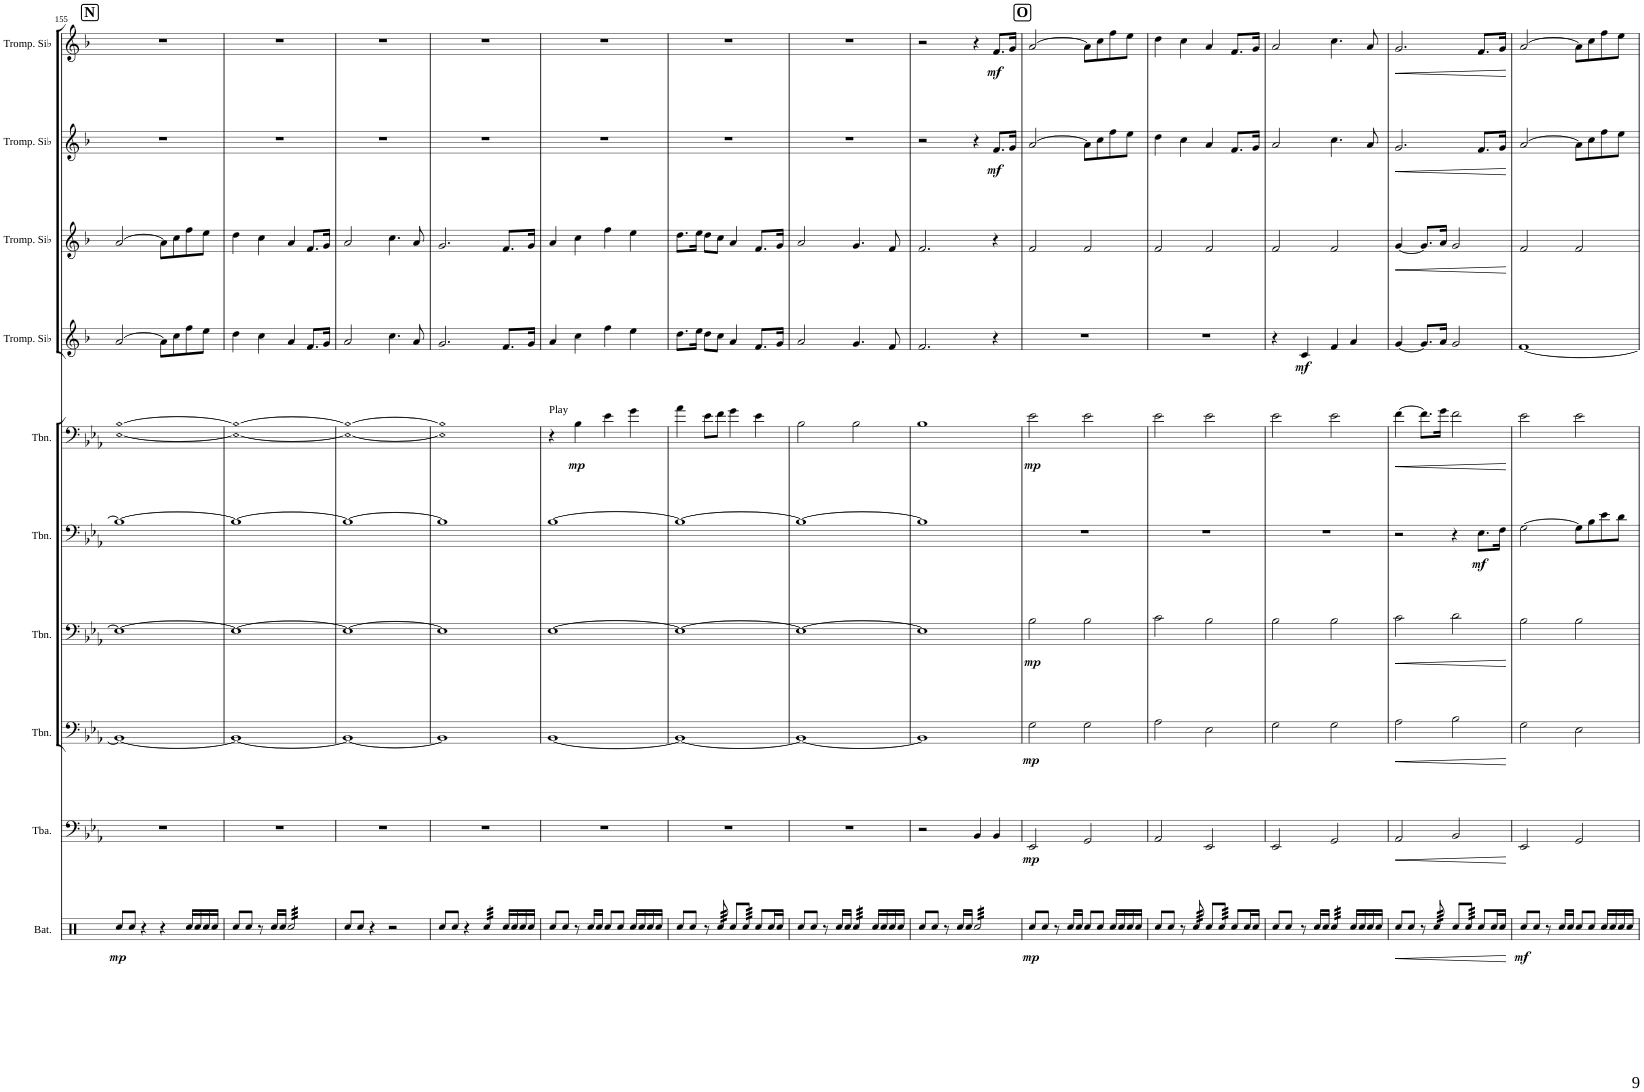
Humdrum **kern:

**kern	**dynam	**kern	**dynam	**kern	**dynam	**kern	**dynam	**kern	**dynam	**kern	**dynam	**kern	**dynam	**kern	**dynam	**kern	**dynam	**kern	**dynam
*part10	*part10	*part9	*part9	*part8	*part8	*part7	*part7	*part6	*part6	*part5	*part5	*part4	*part4	*part3	*part3	*part2	*part2	*part1	*part1
*staff10	*staff10	*staff9	*staff9	*staff8	*staff8	*staff7	*staff7	*staff6	*staff6	*staff5	*staff5	*staff4	*staff4	*staff3	*staff3	*staff2	*staff2	*staff1	*staff1
*I"Batterie	*	*I"Tuba	*	*I"Trombone	*	*I"Trombone	*	*I"Trombone	*	*I"Trombone	*	*I"Trompette en Sib	*	*I"Trompette en Sib	*	*I"Trompette en Sib	*	*I"Trompette en Sib	*
*I'Bat.	*	*I'Tba.	*	*I'Tbn.	*	*I'Tbn.	*	*I'Tbn.	*	*I'Tbn.	*	*I'Tromp. Sib	*	*I'Tromp. Sib	*	*I'Tromp. Sib	*	*I'Tromp. Sib	*
!!LO:PB:g=z
*clefX	*	*clefF4	*	*clefF4	*	*clefF4	*	*clefF4	*	*clefF4	*	*clefG2	*	*clefG2	*	*clefG2	*	*clefG2	*
*	*	*	*	*	*	*	*	*	*	*	*	*Trd1c2	*	*Trd1c2	*	*Trd1c2	*	*Trd1c2	*
*k[]	*	*k[b-e-a-]	*	*k[b-e-a-]	*	*k[b-e-a-]	*	*k[b-e-a-]	*	*k[b-e-a-]	*	*k[b-]	*	*k[b-]	*	*k[b-]	*	*k[b-]	*
*M4/4	*	*M4/4	*	*M4/4	*	*M4/4	*	*M4/4	*	*M4/4	*	*M4/4	*	*M4/4	*	*M4/4	*	*M4/4	*
!!LO:REH:place=s1:a:B:cj:fs=14:t=N
=155	=155	=155	=155	=155	=155	=155	=155	=155	=155	=155	=155	=155	=155	=155	=155	=155	=155	=155	=155
!	!LO:DY:b	!	!	!	!	!	!	!	!	!	!	!	!	!	!	!	!	!	!
8Rcc/L	mp	1r	.	1BB-_	.	1E-_	.	1B-_	.	[1E- [1B-	.	[2a/	.	[2a/	.	1r	.	1r	.
8Rcc/J	.	.	.	.	.	.	.	.	.	.	.	.	.	.	.	.	.	.	.
4r	.	.	.	.	.	.	.	.	.	.	.	.	.	.	.	.	.	.	.
4r	.	.	.	.	.	.	.	.	.	.	.	8a\L]	.	8a\L]	.	.	.	.	.
.	.	.	.	.	.	.	.	.	.	.	.	8cc\	.	8cc\	.	.	.	.	.
16Rcc/LL	.	.	.	.	.	.	.	.	.	.	.	8ff\	.	8ff\	.	.	.	.	.
16Rcc/	.	.	.	.	.	.	.	.	.	.	.	.	.	.	.	.	.	.	.
16Rcc/	.	.	.	.	.	.	.	.	.	.	.	8ee\J	.	8ee\J	.	.	.	.	.
16Rcc/JJ	.	.	.	.	.	.	.	.	.	.	.	.	.	.	.	.	.	.	.
=156	=156	=156	=156	=156	=156	=156	=156	=156	=156	=156	=156	=156	=156	=156	=156	=156	=156	=156	=156
8Rcc/L	.	1r	.	1BB-_	.	1E-_	.	1B-_	.	1E-_ 1B-_	.	4dd\	.	4dd\	.	1r	.	1r	.
8Rcc/J	.	.	.	.	.	.	.	.	.	.	.	.	.	.	.	.	.	.	.
8r	.	.	.	.	.	.	.	.	.	.	.	4cc\	.	4cc\	.	.	.	.	.
16Rcc/LL	.	.	.	.	.	.	.	.	.	.	.	.	.	.	.	.	.	.	.
16Rcc/JJ	.	.	.	.	.	.	.	.	.	.	.	.	.	.	.	.	.	.	.
*tremolo	*	*	*	*	*	*	*	*	*	*	*	*	*	*	*	*	*	*	*
32Rcc/LLL	.	.	.	.	.	.	.	.	.	.	.	4a/	.	4a/	.	.	.	.	.
32Rcc/	.	.	.	.	.	.	.	.	.	.	.	.	.	.	.	.	.	.	.
32Rcc/	.	.	.	.	.	.	.	.	.	.	.	.	.	.	.	.	.	.	.
32Rcc/	.	.	.	.	.	.	.	.	.	.	.	.	.	.	.	.	.	.	.
32Rcc/	.	.	.	.	.	.	.	.	.	.	.	.	.	.	.	.	.	.	.
32Rcc/	.	.	.	.	.	.	.	.	.	.	.	.	.	.	.	.	.	.	.
32Rcc/	.	.	.	.	.	.	.	.	.	.	.	.	.	.	.	.	.	.	.
32Rcc/	.	.	.	.	.	.	.	.	.	.	.	.	.	.	.	.	.	.	.
32Rcc/	.	.	.	.	.	.	.	.	.	.	.	8.f/L	.	8.f/L	.	.	.	.	.
32Rcc/	.	.	.	.	.	.	.	.	.	.	.	.	.	.	.	.	.	.	.
32Rcc/	.	.	.	.	.	.	.	.	.	.	.	.	.	.	.	.	.	.	.
32Rcc/	.	.	.	.	.	.	.	.	.	.	.	.	.	.	.	.	.	.	.
32Rcc/	.	.	.	.	.	.	.	.	.	.	.	.	.	.	.	.	.	.	.
32Rcc/	.	.	.	.	.	.	.	.	.	.	.	.	.	.	.	.	.	.	.
32Rcc/	.	.	.	.	.	.	.	.	.	.	.	16g/Jk	.	16g/Jk	.	.	.	.	.
32Rcc/JJJ	.	.	.	.	.	.	.	.	.	.	.	.	.	.	.	.	.	.	.
*Xtremolo	*	*	*	*	*	*	*	*	*	*	*	*	*	*	*	*	*	*	*
=157	=157	=157	=157	=157	=157	=157	=157	=157	=157	=157	=157	=157	=157	=157	=157	=157	=157	=157	=157
8Rcc/L	.	1r	.	1BB-_	.	1E-_	.	1B-_	.	1E-_ 1B-_	.	2a/	.	2a/	.	1r	.	1r	.
8Rcc/J	.	.	.	.	.	.	.	.	.	.	.	.	.	.	.	.	.	.	.
4r	.	.	.	.	.	.	.	.	.	.	.	.	.	.	.	.	.	.	.
2r	.	.	.	.	.	.	.	.	.	.	.	4.cc\	.	4.cc\	.	.	.	.	.
.	.	.	.	.	.	.	.	.	.	.	.	8a/	.	8a/	.	.	.	.	.
=158	=158	=158	=158	=158	=158	=158	=158	=158	=158	=158	=158	=158	=158	=158	=158	=158	=158	=158	=158
8Rcc/L	.	1r	.	1BB-]	.	1E-]	.	1B-]	.	1E-] 1B-]	.	2.g/	.	2.g/	.	1r	.	1r	.
8Rcc/J	.	.	.	.	.	.	.	.	.	.	.	.	.	.	.	.	.	.	.
4r	.	.	.	.	.	.	.	.	.	.	.	.	.	.	.	.	.	.	.
*tremolo	*	*	*	*	*	*	*	*	*	*	*	*	*	*	*	*	*	*	*
32Rcc/LLL	.	.	.	.	.	.	.	.	.	.	.	.	.	.	.	.	.	.	.
32Rcc/	.	.	.	.	.	.	.	.	.	.	.	.	.	.	.	.	.	.	.
32Rcc/	.	.	.	.	.	.	.	.	.	.	.	.	.	.	.	.	.	.	.
32Rcc/	.	.	.	.	.	.	.	.	.	.	.	.	.	.	.	.	.	.	.
32Rcc/	.	.	.	.	.	.	.	.	.	.	.	.	.	.	.	.	.	.	.
32Rcc/	.	.	.	.	.	.	.	.	.	.	.	.	.	.	.	.	.	.	.
32Rcc/	.	.	.	.	.	.	.	.	.	.	.	.	.	.	.	.	.	.	.
32Rcc/JJJ	.	.	.	.	.	.	.	.	.	.	.	.	.	.	.	.	.	.	.
*Xtremolo	*	*	*	*	*	*	*	*	*	*	*	*	*	*	*	*	*	*	*
16Rcc/LL	.	.	.	.	.	.	.	.	.	.	.	8.f/L	.	8.f/L	.	.	.	.	.
16Rcc/	.	.	.	.	.	.	.	.	.	.	.	.	.	.	.	.	.	.	.
16Rcc/	.	.	.	.	.	.	.	.	.	.	.	.	.	.	.	.	.	.	.
16Rcc/JJ	.	.	.	.	.	.	.	.	.	.	.	16g/Jk	.	16g/Jk	.	.	.	.	.
=159	=159	=159	=159	=159	=159	=159	=159	=159	=159	=159	=159	=159	=159	=159	=159	=159	=159	=159	=159
!	!	!	!	!	!	!	!	!	!	!LO:TX:a:t=Play	!	!	!	!	!	!	!	!	!
8Rcc/L	.	1r	.	[1BB-	.	[1E-	.	[1B-	.	4r	.	4a/	.	4a/	.	1r	.	1r	.
8Rcc/J	.	.	.	.	.	.	.	.	.	.	.	.	.	.	.	.	.	.	.
!	!	!	!	!	!	!	!	!	!	!	!LO:DY:b	!	!	!	!	!	!	!	!
8r	.	.	.	.	.	.	.	.	.	4B-\	mp	4cc\	.	4cc\	.	.	.	.	.
16Rcc/LL	.	.	.	.	.	.	.	.	.	.	.	.	.	.	.	.	.	.	.
16Rcc/JJ	.	.	.	.	.	.	.	.	.	.	.	.	.	.	.	.	.	.	.
8Rcc/L	.	.	.	.	.	.	.	.	.	4e-\	.	4ff\	.	4ff\	.	.	.	.	.
8Rcc/J	.	.	.	.	.	.	.	.	.	.	.	.	.	.	.	.	.	.	.
16Rcc/LL	.	.	.	.	.	.	.	.	.	4g\	.	4ee\	.	4ee\	.	.	.	.	.
16Rcc/	.	.	.	.	.	.	.	.	.	.	.	.	.	.	.	.	.	.	.
16Rcc/	.	.	.	.	.	.	.	.	.	.	.	.	.	.	.	.	.	.	.
16Rcc/JJ	.	.	.	.	.	.	.	.	.	.	.	.	.	.	.	.	.	.	.
=160	=160	=160	=160	=160	=160	=160	=160	=160	=160	=160	=160	=160	=160	=160	=160	=160	=160	=160	=160
8Rcc/L	.	1r	.	1BB-_	.	1E-_	.	1B-_	.	4a-\	.	8.dd\L	.	8.dd\L	.	1r	.	1r	.
8Rcc/J	.	.	.	.	.	.	.	.	.	.	.	.	.	.	.	.	.	.	.
.	.	.	.	.	.	.	.	.	.	.	.	16ee\Jk	.	16ee\Jk	.	.	.	.	.
8r	.	.	.	.	.	.	.	.	.	8e-\L	.	8dd\L	.	8dd\L	.	.	.	.	.
*tremolo	*	*	*	*	*	*	*	*	*	*	*	*	*	*	*	*	*	*	*
64Rcc/	.	.	.	.	.	.	.	.	.	8f\J	.	8cc\J	.	8cc\J	.	.	.	.	.
64Rcc/	.	.	.	.	.	.	.	.	.	.	.	.	.	.	.	.	.	.	.
64Rcc/	.	.	.	.	.	.	.	.	.	.	.	.	.	.	.	.	.	.	.
64Rcc/	.	.	.	.	.	.	.	.	.	.	.	.	.	.	.	.	.	.	.
64Rcc/	.	.	.	.	.	.	.	.	.	.	.	.	.	.	.	.	.	.	.
64Rcc/	.	.	.	.	.	.	.	.	.	.	.	.	.	.	.	.	.	.	.
64Rcc/	.	.	.	.	.	.	.	.	.	.	.	.	.	.	.	.	.	.	.
64Rcc/	.	.	.	.	.	.	.	.	.	.	.	.	.	.	.	.	.	.	.
*Xtremolo	*	*	*	*	*	*	*	*	*	*	*	*	*	*	*	*	*	*	*
8Rcc/L	.	.	.	.	.	.	.	.	.	4g\	.	4a/	.	4a/	.	.	.	.	.
*tremolo	*	*	*	*	*	*	*	*	*	*	*	*	*	*	*	*	*	*	*
64Rcc/	.	.	.	.	.	.	.	.	.	.	.	.	.	.	.	.	.	.	.
64Rcc/	.	.	.	.	.	.	.	.	.	.	.	.	.	.	.	.	.	.	.
64Rcc/	.	.	.	.	.	.	.	.	.	.	.	.	.	.	.	.	.	.	.
64Rcc/	.	.	.	.	.	.	.	.	.	.	.	.	.	.	.	.	.	.	.
64Rcc/	.	.	.	.	.	.	.	.	.	.	.	.	.	.	.	.	.	.	.
64Rcc/	.	.	.	.	.	.	.	.	.	.	.	.	.	.	.	.	.	.	.
64Rcc/	.	.	.	.	.	.	.	.	.	.	.	.	.	.	.	.	.	.	.
64Rcc/JJJJ	.	.	.	.	.	.	.	.	.	.	.	.	.	.	.	.	.	.	.
*Xtremolo	*	*	*	*	*	*	*	*	*	*	*	*	*	*	*	*	*	*	*
8Rcc/L	.	.	.	.	.	.	.	.	.	4e-\	.	8.f/L	.	8.f/L	.	.	.	.	.
16Rcc/L	.	.	.	.	.	.	.	.	.	.	.	.	.	.	.	.	.	.	.
16Rcc/JJ	.	.	.	.	.	.	.	.	.	.	.	16g/Jk	.	16g/Jk	.	.	.	.	.
=161	=161	=161	=161	=161	=161	=161	=161	=161	=161	=161	=161	=161	=161	=161	=161	=161	=161	=161	=161
8Rcc/L	.	1r	.	1BB-_	.	1E-_	.	1B-_	.	2B-\	.	2a/	.	2a/	.	1r	.	1r	.
8Rcc/J	.	.	.	.	.	.	.	.	.	.	.	.	.	.	.	.	.	.	.
8r	.	.	.	.	.	.	.	.	.	.	.	.	.	.	.	.	.	.	.
16Rcc/LL	.	.	.	.	.	.	.	.	.	.	.	.	.	.	.	.	.	.	.
16Rcc/JJ	.	.	.	.	.	.	.	.	.	.	.	.	.	.	.	.	.	.	.
*tremolo	*	*	*	*	*	*	*	*	*	*	*	*	*	*	*	*	*	*	*
32Rcc/LLL	.	.	.	.	.	.	.	.	.	2B-\	.	4.g/	.	4.g/	.	.	.	.	.
32Rcc/	.	.	.	.	.	.	.	.	.	.	.	.	.	.	.	.	.	.	.
32Rcc/	.	.	.	.	.	.	.	.	.	.	.	.	.	.	.	.	.	.	.
32Rcc/	.	.	.	.	.	.	.	.	.	.	.	.	.	.	.	.	.	.	.
32Rcc/	.	.	.	.	.	.	.	.	.	.	.	.	.	.	.	.	.	.	.
32Rcc/	.	.	.	.	.	.	.	.	.	.	.	.	.	.	.	.	.	.	.
32Rcc/	.	.	.	.	.	.	.	.	.	.	.	.	.	.	.	.	.	.	.
32Rcc/JJJ	.	.	.	.	.	.	.	.	.	.	.	.	.	.	.	.	.	.	.
*Xtremolo	*	*	*	*	*	*	*	*	*	*	*	*	*	*	*	*	*	*	*
16Rcc/LL	.	.	.	.	.	.	.	.	.	.	.	.	.	.	.	.	.	.	.
16Rcc/	.	.	.	.	.	.	.	.	.	.	.	.	.	.	.	.	.	.	.
16Rcc/	.	.	.	.	.	.	.	.	.	.	.	8f/	.	8f/	.	.	.	.	.
16Rcc/JJ	.	.	.	.	.	.	.	.	.	.	.	.	.	.	.	.	.	.	.
=162	=162	=162	=162	=162	=162	=162	=162	=162	=162	=162	=162	=162	=162	=162	=162	=162	=162	=162	=162
8Rcc/L	.	2r	.	1BB-]	.	1E-]	.	1B-]	.	1B-	.	2.f/	.	2.f/	.	2r	.	2r	.
8Rcc/J	.	.	.	.	.	.	.	.	.	.	.	.	.	.	.	.	.	.	.
8r	.	.	.	.	.	.	.	.	.	.	.	.	.	.	.	.	.	.	.
16Rcc/LL	.	.	.	.	.	.	.	.	.	.	.	.	.	.	.	.	.	.	.
16Rcc/JJ	.	.	.	.	.	.	.	.	.	.	.	.	.	.	.	.	.	.	.
*tremolo	*	*	*	*	*	*	*	*	*	*	*	*	*	*	*	*	*	*	*
32Rcc/LLL	.	4BB-/	.	.	.	.	.	.	.	.	.	.	.	.	.	4r	.	4r	.
32Rcc/	.	.	.	.	.	.	.	.	.	.	.	.	.	.	.	.	.	.	.
32Rcc/	.	.	.	.	.	.	.	.	.	.	.	.	.	.	.	.	.	.	.
32Rcc/	.	.	.	.	.	.	.	.	.	.	.	.	.	.	.	.	.	.	.
32Rcc/	.	.	.	.	.	.	.	.	.	.	.	.	.	.	.	.	.	.	.
32Rcc/	.	.	.	.	.	.	.	.	.	.	.	.	.	.	.	.	.	.	.
32Rcc/	.	.	.	.	.	.	.	.	.	.	.	.	.	.	.	.	.	.	.
32Rcc/	.	.	.	.	.	.	.	.	.	.	.	.	.	.	.	.	.	.	.
!	!	!	!	!	!	!	!	!	!	!	!	!	!	!	!	!	!LO:DY:b	!	!LO:DY:b
32Rcc/	.	4BB-/	.	.	.	.	.	.	.	.	.	4r	.	4r	.	8.f/L	mf	8.f/L	mf
32Rcc/	.	.	.	.	.	.	.	.	.	.	.	.	.	.	.	.	.	.	.
32Rcc/	.	.	.	.	.	.	.	.	.	.	.	.	.	.	.	.	.	.	.
32Rcc/	.	.	.	.	.	.	.	.	.	.	.	.	.	.	.	.	.	.	.
32Rcc/	.	.	.	.	.	.	.	.	.	.	.	.	.	.	.	.	.	.	.
32Rcc/	.	.	.	.	.	.	.	.	.	.	.	.	.	.	.	.	.	.	.
32Rcc/	.	.	.	.	.	.	.	.	.	.	.	.	.	.	.	16g/Jk	.	16g/Jk	.
32Rcc/JJJ	.	.	.	.	.	.	.	.	.	.	.	.	.	.	.	.	.	.	.
*Xtremolo	*	*	*	*	*	*	*	*	*	*	*	*	*	*	*	*	*	*	*
!!LO:REH:place=s1:a:B:cj:fs=14:t=O
=163	=163	=163	=163	=163	=163	=163	=163	=163	=163	=163	=163	=163	=163	=163	=163	=163	=163	=163	=163
!	!LO:DY:b	!	!LO:DY:b	!	!LO:DY:b	!	!LO:DY:b	!	!	!	!LO:DY:b	!	!	!	!	!	!	!	!
8Rcc/L	mp	2EE-/	mp	2G\	mp	2B-\	mp	1r	.	2e-\	mp	1r	.	2f/	.	[2a/	.	[2a/	.
8Rcc/J	.	.	.	.	.	.	.	.	.	.	.	.	.	.	.	.	.	.	.
8r	.	.	.	.	.	.	.	.	.	.	.	.	.	.	.	.	.	.	.
16Rcc/LL	.	.	.	.	.	.	.	.	.	.	.	.	.	.	.	.	.	.	.
16Rcc/JJ	.	.	.	.	.	.	.	.	.	.	.	.	.	.	.	.	.	.	.
8Rcc/L	.	2GG/	.	2G\	.	2B-\	.	.	.	2e-\	.	.	.	2f/	.	8a\L]	.	8a\L]	.
8Rcc/J	.	.	.	.	.	.	.	.	.	.	.	.	.	.	.	8cc\	.	8cc\	.
16Rcc/LL	.	.	.	.	.	.	.	.	.	.	.	.	.	.	.	8ff\	.	8ff\	.
16Rcc/	.	.	.	.	.	.	.	.	.	.	.	.	.	.	.	.	.	.	.
16Rcc/	.	.	.	.	.	.	.	.	.	.	.	.	.	.	.	8ee\J	.	8ee\J	.
16Rcc/JJ	.	.	.	.	.	.	.	.	.	.	.	.	.	.	.	.	.	.	.
=164	=164	=164	=164	=164	=164	=164	=164	=164	=164	=164	=164	=164	=164	=164	=164	=164	=164	=164	=164
8Rcc/L	.	2AA-/	.	2A-\	.	2c\	.	1r	.	2e-\	.	1r	.	2f/	.	4dd\	.	4dd\	.
8Rcc/J	.	.	.	.	.	.	.	.	.	.	.	.	.	.	.	.	.	.	.
8r	.	.	.	.	.	.	.	.	.	.	.	.	.	.	.	4cc\	.	4cc\	.
*tremolo	*	*	*	*	*	*	*	*	*	*	*	*	*	*	*	*	*	*	*
64Rcc/	.	.	.	.	.	.	.	.	.	.	.	.	.	.	.	.	.	.	.
64Rcc/	.	.	.	.	.	.	.	.	.	.	.	.	.	.	.	.	.	.	.
64Rcc/	.	.	.	.	.	.	.	.	.	.	.	.	.	.	.	.	.	.	.
64Rcc/	.	.	.	.	.	.	.	.	.	.	.	.	.	.	.	.	.	.	.
64Rcc/	.	.	.	.	.	.	.	.	.	.	.	.	.	.	.	.	.	.	.
64Rcc/	.	.	.	.	.	.	.	.	.	.	.	.	.	.	.	.	.	.	.
64Rcc/	.	.	.	.	.	.	.	.	.	.	.	.	.	.	.	.	.	.	.
64Rcc/	.	.	.	.	.	.	.	.	.	.	.	.	.	.	.	.	.	.	.
*Xtremolo	*	*	*	*	*	*	*	*	*	*	*	*	*	*	*	*	*	*	*
8Rcc/L	.	2EE-/	.	2E-\	.	2B-\	.	.	.	2e-\	.	.	.	2f/	.	4a/	.	4a/	.
*tremolo	*	*	*	*	*	*	*	*	*	*	*	*	*	*	*	*	*	*	*
64Rcc/	.	.	.	.	.	.	.	.	.	.	.	.	.	.	.	.	.	.	.
64Rcc/	.	.	.	.	.	.	.	.	.	.	.	.	.	.	.	.	.	.	.
64Rcc/	.	.	.	.	.	.	.	.	.	.	.	.	.	.	.	.	.	.	.
64Rcc/	.	.	.	.	.	.	.	.	.	.	.	.	.	.	.	.	.	.	.
64Rcc/	.	.	.	.	.	.	.	.	.	.	.	.	.	.	.	.	.	.	.
64Rcc/	.	.	.	.	.	.	.	.	.	.	.	.	.	.	.	.	.	.	.
64Rcc/	.	.	.	.	.	.	.	.	.	.	.	.	.	.	.	.	.	.	.
64Rcc/JJJJ	.	.	.	.	.	.	.	.	.	.	.	.	.	.	.	.	.	.	.
*Xtremolo	*	*	*	*	*	*	*	*	*	*	*	*	*	*	*	*	*	*	*
8Rcc/L	.	.	.	.	.	.	.	.	.	.	.	.	.	.	.	8.f/L	.	8.f/L	.
16Rcc/L	.	.	.	.	.	.	.	.	.	.	.	.	.	.	.	.	.	.	.
16Rcc/JJ	.	.	.	.	.	.	.	.	.	.	.	.	.	.	.	16g/Jk	.	16g/Jk	.
=165	=165	=165	=165	=165	=165	=165	=165	=165	=165	=165	=165	=165	=165	=165	=165	=165	=165	=165	=165
8Rcc/L	.	2EE-/	.	2G\	.	2B-\	.	1r	.	2e-\	.	4r	.	2f/	.	2a/	.	2a/	.
8Rcc/J	.	.	.	.	.	.	.	.	.	.	.	.	.	.	.	.	.	.	.
!	!	!	!	!	!	!	!	!	!	!	!	!	!LO:DY:b	!	!	!	!	!	!
8r	.	.	.	.	.	.	.	.	.	.	.	4c/	mf	.	.	.	.	.	.
16Rcc/LL	.	.	.	.	.	.	.	.	.	.	.	.	.	.	.	.	.	.	.
16Rcc/JJ	.	.	.	.	.	.	.	.	.	.	.	.	.	.	.	.	.	.	.
*tremolo	*	*	*	*	*	*	*	*	*	*	*	*	*	*	*	*	*	*	*
32Rcc/LLL	.	2GG/	.	2G\	.	2B-\	.	.	.	2e-\	.	4f/	.	2f/	.	4.cc\	.	4.cc\	.
32Rcc/	.	.	.	.	.	.	.	.	.	.	.	.	.	.	.	.	.	.	.
32Rcc/	.	.	.	.	.	.	.	.	.	.	.	.	.	.	.	.	.	.	.
32Rcc/	.	.	.	.	.	.	.	.	.	.	.	.	.	.	.	.	.	.	.
32Rcc/	.	.	.	.	.	.	.	.	.	.	.	.	.	.	.	.	.	.	.
32Rcc/	.	.	.	.	.	.	.	.	.	.	.	.	.	.	.	.	.	.	.
32Rcc/	.	.	.	.	.	.	.	.	.	.	.	.	.	.	.	.	.	.	.
32Rcc/JJJ	.	.	.	.	.	.	.	.	.	.	.	.	.	.	.	.	.	.	.
*Xtremolo	*	*	*	*	*	*	*	*	*	*	*	*	*	*	*	*	*	*	*
16Rcc/LL	.	.	.	.	.	.	.	.	.	.	.	4a/	.	.	.	.	.	.	.
16Rcc/	.	.	.	.	.	.	.	.	.	.	.	.	.	.	.	.	.	.	.
16Rcc/	.	.	.	.	.	.	.	.	.	.	.	.	.	.	.	8a/	.	8a/	.
16Rcc/JJ	.	.	.	.	.	.	.	.	.	.	.	.	.	.	.	.	.	.	.
=166	=166	=166	=166	=166	=166	=166	=166	=166	=166	=166	=166	=166	=166	=166	=166	=166	=166	=166	=166
!	!LO:HP:b	!	!LO:HP:b	!	!LO:HP:b	!	!LO:HP:b	!	!	!	!LO:HP:b	!	!	!	!LO:HP:b	!	!LO:HP:b	!	!LO:HP:b
8Rcc/L	<	2AA-/	<	2A-\	<	2c\	<	2r	.	[4f\	<	[4g/	.	[4g/	<	2.g/	<	2.g/	<
8Rcc/J	.	.	.	.	.	.	.	.	.	.	.	.	.	.	.	.	.	.	.
8r	.	.	.	.	.	.	.	.	.	8.f\L]	.	8.g/L]	.	8.g/L]	.	.	.	.	.
*tremolo	*	*	*	*	*	*	*	*	*	*	*	*	*	*	*	*	*	*	*
64Rcc/	.	.	.	.	.	.	.	.	.	.	.	.	.	.	.	.	.	.	.
64Rcc/	.	.	.	.	.	.	.	.	.	.	.	.	.	.	.	.	.	.	.
64Rcc/	.	.	.	.	.	.	.	.	.	.	.	.	.	.	.	.	.	.	.
64Rcc/	.	.	.	.	.	.	.	.	.	.	.	.	.	.	.	.	.	.	.
64Rcc/	.	.	.	.	.	.	.	.	.	16g\Jk	.	16a/Jk	.	16a/Jk	.	.	.	.	.
64Rcc/	.	.	.	.	.	.	.	.	.	.	.	.	.	.	.	.	.	.	.
64Rcc/	.	.	.	.	.	.	.	.	.	.	.	.	.	.	.	.	.	.	.
64Rcc/	.	.	.	.	.	.	.	.	.	.	.	.	.	.	.	.	.	.	.
*Xtremolo	*	*	*	*	*	*	*	*	*	*	*	*	*	*	*	*	*	*	*
8Rcc/L	.	2BB-/	.	2B-\	.	2d\	.	4r	.	2f\	.	2g/	.	2g/	.	.	.	.	.
*tremolo	*	*	*	*	*	*	*	*	*	*	*	*	*	*	*	*	*	*	*
64Rcc/	.	.	.	.	.	.	.	.	.	.	.	.	.	.	.	.	.	.	.
64Rcc/	.	.	.	.	.	.	.	.	.	.	.	.	.	.	.	.	.	.	.
64Rcc/	.	.	.	.	.	.	.	.	.	.	.	.	.	.	.	.	.	.	.
64Rcc/	.	.	.	.	.	.	.	.	.	.	.	.	.	.	.	.	.	.	.
64Rcc/	.	.	.	.	.	.	.	.	.	.	.	.	.	.	.	.	.	.	.
64Rcc/	.	.	.	.	.	.	.	.	.	.	.	.	.	.	.	.	.	.	.
64Rcc/	.	.	.	.	.	.	.	.	.	.	.	.	.	.	.	.	.	.	.
64Rcc/JJJJ	.	.	.	.	.	.	.	.	.	.	.	.	.	.	.	.	.	.	.
*Xtremolo	*	*	*	*	*	*	*	*	*	*	*	*	*	*	*	*	*	*	*
!	!	!	!	!	!	!	!	!	!LO:DY:b	!	!	!	!	!	!	!	!	!	!
8Rcc/L	.	.	.	.	.	.	.	8.E-\L	mf	.	.	.	.	.	.	8.f/L	.	8.f/L	.
16Rcc/L	.	.	.	.	.	.	.	.	.	.	.	.	.	.	.	.	.	.	.
16Rcc/JJ	.	.	.	.	.	.	.	16F\Jk	.	.	.	.	.	.	.	16g/Jk	.	16g/Jk	.
.	[	.	[	.	[	.	[	.	.	.	[	.	.	.	[	.	[	.	[
=167	=167	=167	=167	=167	=167	=167	=167	=167	=167	=167	=167	=167	=167	=167	=167	=167	=167	=167	=167
!	!LO:DY:b	!	!	!	!	!	!	!	!	!	!	!	!	!	!	!	!	!	!
8Rcc/L	mf	2EE-/	.	2G\	.	2B-\	.	[2G\	.	2e-\	.	[1f	.	2f/	.	[2a/	.	[2a/	.
8Rcc/J	.	.	.	.	.	.	.	.	.	.	.	.	.	.	.	.	.	.	.
8r	.	.	.	.	.	.	.	.	.	.	.	.	.	.	.	.	.	.	.
16Rcc/LL	.	.	.	.	.	.	.	.	.	.	.	.	.	.	.	.	.	.	.
16Rcc/JJ	.	.	.	.	.	.	.	.	.	.	.	.	.	.	.	.	.	.	.
8Rcc/L	.	2GG/	.	2E-\	.	2B-\	.	8G\L]	.	2e-\	.	.	.	2f/	.	8a\L]	.	8a\L]	.
8Rcc/J	.	.	.	.	.	.	.	8B-\	.	.	.	.	.	.	.	8cc\	.	8cc\	.
16Rcc/LL	.	.	.	.	.	.	.	8e-\	.	.	.	.	.	.	.	8ff\	.	8ff\	.
16Rcc/	.	.	.	.	.	.	.	.	.	.	.	.	.	.	.	.	.	.	.
16Rcc/	.	.	.	.	.	.	.	8d\J	.	.	.	.	.	.	.	8ee\J	.	8ee\J	.
16Rcc/JJ	.	.	.	.	.	.	.	.	.	.	.	.	.	.	.	.	.	.	.
=	=	=	=	=	=	=	=	=	=	=	=	=	=	=	=	=	=	=	=
*-	*-	*-	*-	*-	*-	*-	*-	*-	*-	*-	*-	*-	*-	*-	*-	*-	*-	*-	*-
